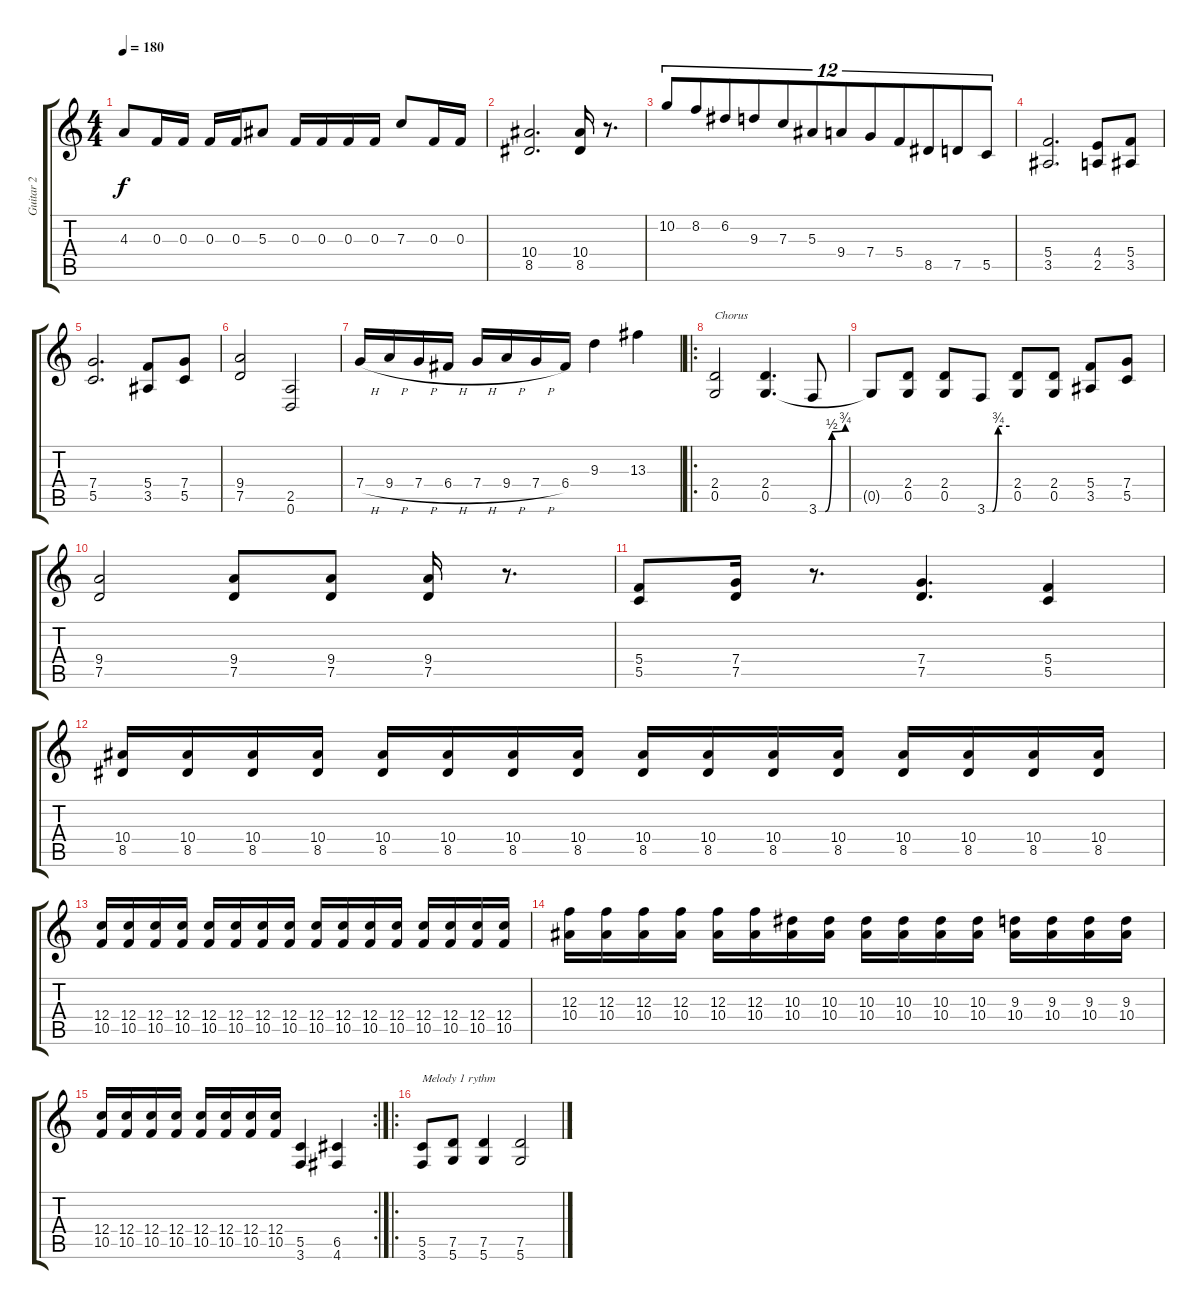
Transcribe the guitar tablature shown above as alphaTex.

\track ("Guitar 2" "Guitar 2") {instrument acousticguitarnylon}
\staff {score tabs}
\tuning (D4 A3 F3 C3 G2 D2) {hide}
\ts (4 4)
\tempo 180
\clef g2
\ks c
4.3.8{dy f} 0.3.16 0.3.16 0.3.16 0.3.16 5.3.8 0.3.16 0.3.16 0.3.16 0.3.16 7.3.8 0.3.16 0.3.16 |
(10.4 8.5).2{d} (10.4 8.5).16 r.8{d} |
10.2.8{tu (12 8)} 8.2.8{tu (12 8)} 6.2.8{tu (12 8)} 9.3.8{tu (12 8)} 7.3.8{tu (12 8)} 5.3.8{tu (12 8)} 9.4.8{tu (12 8)} 7.4.8{tu (12 8)} 5.4.8{tu (12 8)} 8.5.8{tu (12 8)} 7.5.8{tu (12 8)} 5.5.8{tu (12 8)} |
(5.4 3.5).2{d} (4.4 2.5).8 (5.4 3.5).8 |
(7.4 5.5).2{d} (5.4 3.5).8 (7.4 5.5).8 |
(9.4 7.5).2 (2.5 0.6).2 |
7.4{h}.16 9.4{h}.16 7.4{h}.16 6.4{h}.16 7.4{h}.16 9.4{h}.16 7.4{h}.16 6.4.16 9.3.4 13.3.4 |
\ro
(2.4 0.5).2{txt "Chorus"} (2.4 0.5).4{d} 3.6{be (custom 0 0 15 0 30 2 60 3)}.8 |
0.5{t}.8 (2.4 0.5).8 (2.4 0.5).8 3.6{be (custom 0 0 15 0 30 3 60 3)}.8 (2.4 0.5).8 (2.4 0.5).8 (5.4 3.5).8 (7.4 5.5).8 |
(9.4 7.5).2 (9.4 7.5).8 (9.4 7.5).8 (9.4 7.5).16 r.8{d} |
(5.4 5.5).8 (7.4 7.5).16 r.8{d} (7.4 7.5).4{d} (5.4 5.5).4 |
(10.4 8.5).16 (10.4 8.5).16 (10.4 8.5).16 (10.4 8.5).16 (10.4 8.5).16 (10.4 8.5).16 (10.4 8.5).16 (10.4 8.5).16 (10.4 8.5).16 (10.4 8.5).16 (10.4 8.5).16 (10.4 8.5).16 (10.4 8.5).16 (10.4 8.5).16 (10.4 8.5).16 (10.4 8.5).16 |
(12.4 10.5).16 (12.4 10.5).16 (12.4 10.5).16 (12.4 10.5).16 (12.4 10.5).16 (12.4 10.5).16 (12.4 10.5).16 (12.4 10.5).16 (12.4 10.5).16 (12.4 10.5).16 (12.4 10.5).16 (12.4 10.5).16 (12.4 10.5).16 (12.4 10.5).16 (12.4 10.5).16 (12.4 10.5).16 |
(12.3 10.4).16 (12.3 10.4).16 (12.3 10.4).16 (12.3 10.4).16 (12.3 10.4).16 (12.3 10.4).16 (10.3 10.4).16 (10.3 10.4).16 (10.3 10.4).16 (10.3 10.4).16 (10.3 10.4).16 (10.3 10.4).16 (9.3 10.4).16 (9.3 10.4).16 (9.3 10.4).16 (9.3 10.4).16 |
\rc 2
(12.4 10.5).16 (12.4 10.5).16 (12.4 10.5).16 (12.4 10.5).16 (12.4 10.5).16 (12.4 10.5).16 (12.4 10.5).16 (12.4 10.5).16 (5.5 3.6).4 (6.5 4.6).4 |
\ro
(5.5 3.6).8{txt "Melody 1 rythm"} (7.5 5.6).8 (7.5 5.6).4 (7.5 5.6).2
